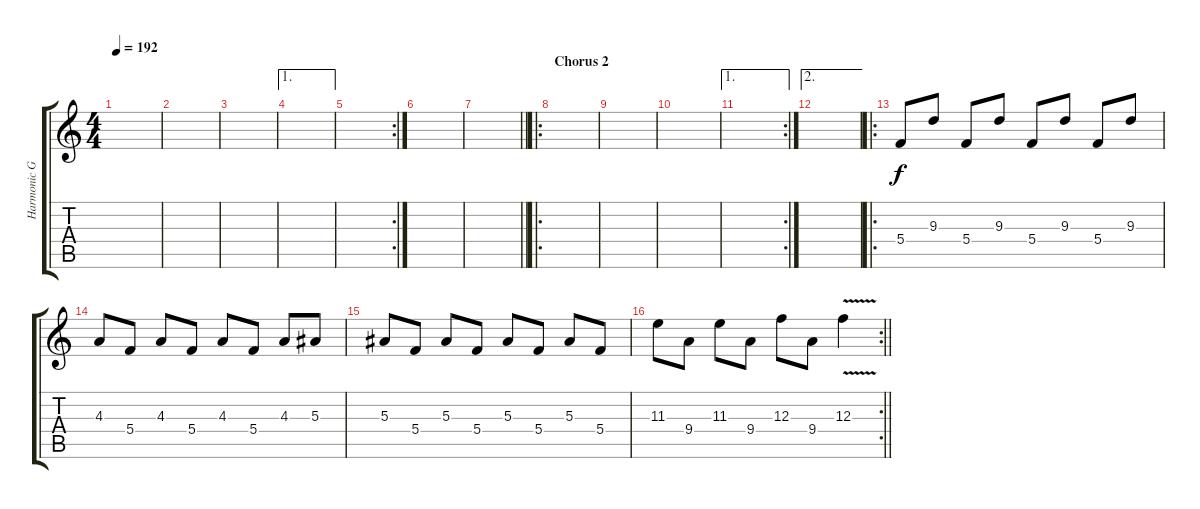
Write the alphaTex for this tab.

\track ("Harmonic Guitar" "Harmonic G") {instrument acousticguitarsteel}
\staff {score tabs}
\tuning (D4 A3 F3 C3 G2 D2) {hide}
\ts (4 4)
\tempo 192
\clef g2
\ks c
|
|
|
\ae 1
|
\rc 2
|
|
\barLineRight lightlight
|
\ro
\section ("" "Chorus 2 ")
|
|
|
\ae 1
\rc 2
|
\ae 2
|
\ro
5.4.8{instrument overdrivenguitar} 9.3.8 5.4.8 9.3.8 5.4.8 9.3.8 5.4.8 9.3.8 |
4.3.8 5.4.8 4.3.8 5.4.8 4.3.8 5.4.8 4.3.8 5.3.8 |
5.3.8 5.4.8 5.3.8 5.4.8 5.3.8 5.4.8 5.3.8 5.4.8 |
\rc 2
\barLineRight lightlight
11.3.8 9.4.8 11.3.8 9.4.8 12.3.8 9.4.8 12.3{v}.4
